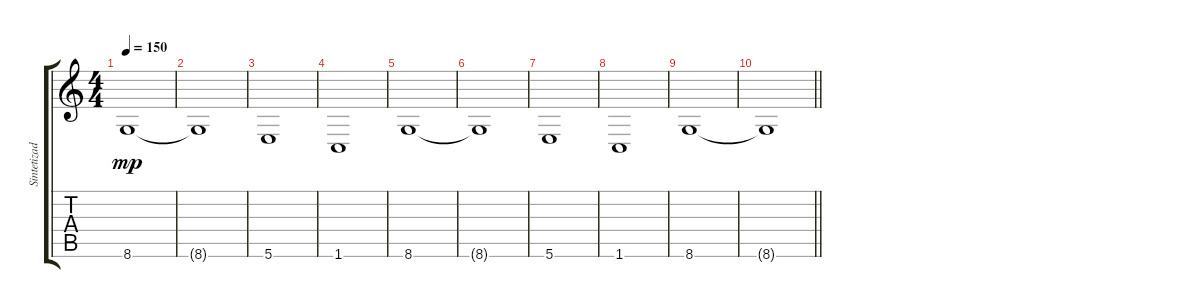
\track ("Sintetizadores" "Sintetizad") {instrument ocarina}
\staff {score tabs}
\tuning (E5 B4 G4 D4 A3 B2) {hide}
\ts (4 4)
\tempo 150
\clef g2
\ks c
8.6.1{dy mp} |
8.6{t}.1 |
5.6.1 |
1.6.1 |
8.6.1 |
8.6{t}.1 |
5.6.1 |
1.6.1 |
8.6.1 |
\barLineRight lightlight
8.6{t}.1
